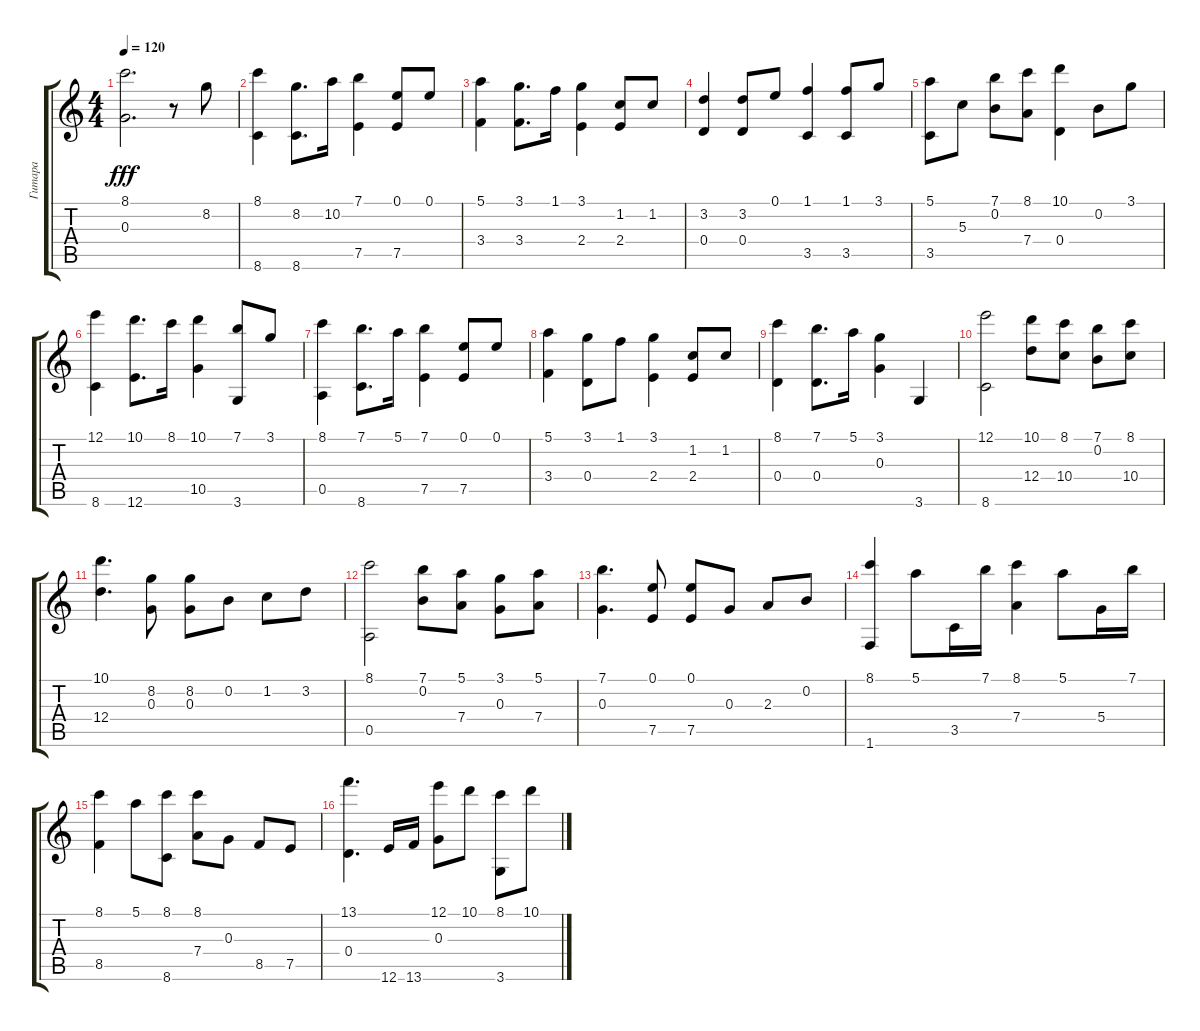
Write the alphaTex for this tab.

\track ("Гитара" "Гитара") {instrument acousticguitarsteel}
\staff {score tabs}
\tuning (E4 B3 G3 D3 A2 E2) {hide}
\ts (4 4)
\tempo 120
\clef g2
\ks c
(8.1 0.3).2{d dy fff instrument acousticguitarsteel} r.8 8.2.8 |
(8.1 8.6).4 (8.2 8.6).8{d} 10.2.16 (7.1 7.5).4 (0.1 7.5).8 0.1.8 |
(5.1 3.4).4 (3.1 3.4).8{d} 1.1.16 (3.1 2.4).4 (1.2 2.4).8 1.2.8 |
(3.2 0.4).4 (3.2 0.4).8 0.1.8 (1.1 3.5).4 (1.1 3.5).8 3.1.8 |
(5.1 3.5).8 5.3.8 (7.1 0.2).8 (8.1 7.4).8 (10.1 0.4).4 0.2.8 3.1.8 |
(12.1 8.6).4 (10.1 12.6).8{d} 8.1.16 (10.1 10.5).4 (7.1 3.6).8 3.1.8 |
(8.1 0.5).4 (7.1 8.6).8{d} 5.1.16 (7.1 7.5).4 (0.1 7.5).8 0.1.8 |
(5.1 3.4).4 (3.1 0.4).8 1.1.8 (3.1 2.4).4 (1.2 2.4).8 1.2.8 |
(8.1 0.4).4 (7.1 0.4).8{d} 5.1.16 (3.1 0.3).4 3.6.4 |
(12.1 8.6).2 (10.1 12.4).8 (8.1 10.4).8 (7.1 0.2).8 (8.1 10.4).8 |
(10.1 12.4).4{d} (8.2 0.3).8 (8.2 0.3).8 0.2.8 1.2.8 3.2.8 |
(8.1 0.5).2 (7.1 0.2).8 (5.1 7.4).8 (3.1 0.3).8 (5.1 7.4).8 |
(7.1 0.3).4{d} (0.1 7.5).8 (0.1 7.5).8 0.3.8 2.3.8 0.2.8 |
(8.1 1.6).4 5.1.8 3.5.16 7.1.16 (8.1 7.4).4 5.1.8 5.4.16 7.1.16 |
(8.1 8.5).4 5.1.8 (8.1 8.6).8 (8.1 7.4).8 0.3.8 8.5.8 7.5.8 |
(13.1 0.4).4{d} 12.6.16 13.6.16 (12.1 0.3).8 10.1.8 (8.1 3.6).8 10.1.8
